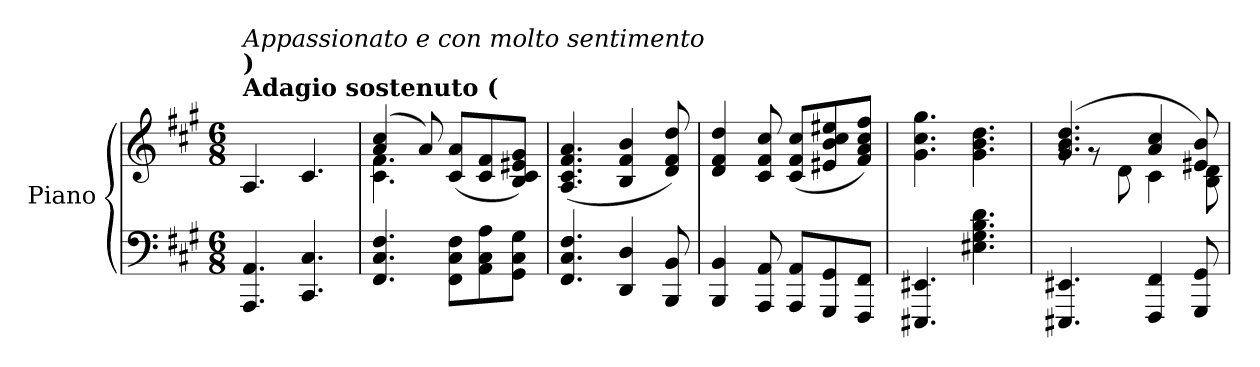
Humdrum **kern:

**kern	**kern	**dynam
*part1	*part1	*part1
*staff2	*staff1	*staff1/2
*I"Piano	*	*
*I'Pno	*	*
*clefF4	*clefG2	*
*k[f#c#g#]	*k[f#c#g#]	*
*M6/8	*M6/8	*
*MM46	*MM46	*
=1	=1	=1
!	!LO:TX:a:B:t=Adagio sostenuto (	!
!	!LO:TX:a:B:t=)	!
!	!LO:TX:a:i:t=Appassionato e con molto sentimento	!
!	!	!LO:DY:b
4.AAA/ 4.AA/	4.A/	other-dynamics
4.CC#/ 4.C#/	4.c#/	.
=2	=2	=2
*	*^	*
4.FF#/ 4.C#/ 4.F#/	(4a/ 4cc#/	4.c#\ 4.f#\	.
.	8a/)	.	.
8FF#\ 8C#\ 8F#\L	(8c#/ 8a/L	4.ryy	.
8AA\ 8C#\ 8A\	8c#/ 8f#/	.	.
8GG#\ 8C#\ 8G#\J	8B/ 8c#/ 8e#X/ 8g#/J)	.	.
*	*v	*v	*
=3	=3	=3
4.FF#/ 4.C#/ 4.F#/	(>4.A/ 4.c#/ 4.f#/ 4.a/	.
4DD/ 4D/	4B/ 4f#/ 4b/	.
8BBB/ 8BB/	8d/ 8f#/ 8dd/)	.
=4	=4	=4
4BBB/ 4BB/	4d/ 4f#/ 4dd/	.
8AAA/ 8AA/	8c#/ 8f#/ 8cc#/	.
8AAA/ 8AA/L	(8c#/ 8f#/ 8cc#/L	.
8GGG#/ 8GG#/	8e#X/ 8b/ 8cc#/ 8ee#X/	.
8FFF#/ 8FF#/J	8f#/ 8a/ 8cc#/ 8ff#/J)	.
=5	=5	=5
4.EEE#X/ 4.EE#X/	4.g#\ 4.cc#\ 4.gg#\	.
4.E#X\ 4.G#\ 4.B\ 4.d\	4.g#\ 4.b\ 4.dd\	.
=6	=6	=6
*	*^	*
4.EEE#X/ 4.EE#X/	(4.g#/ 4.b/ 4.dd/	8rg	.
.	.	8rg	.
.	.	8d\	.
4FFF#/ 4FF#/	4a/ 4cc#/	4c#\	.
8GGG#/ 8GG#/	8e#X/ 8b/)	8B\ 8d\	.
*	*v	*v	*
=	=	=
*-	*-	*-
